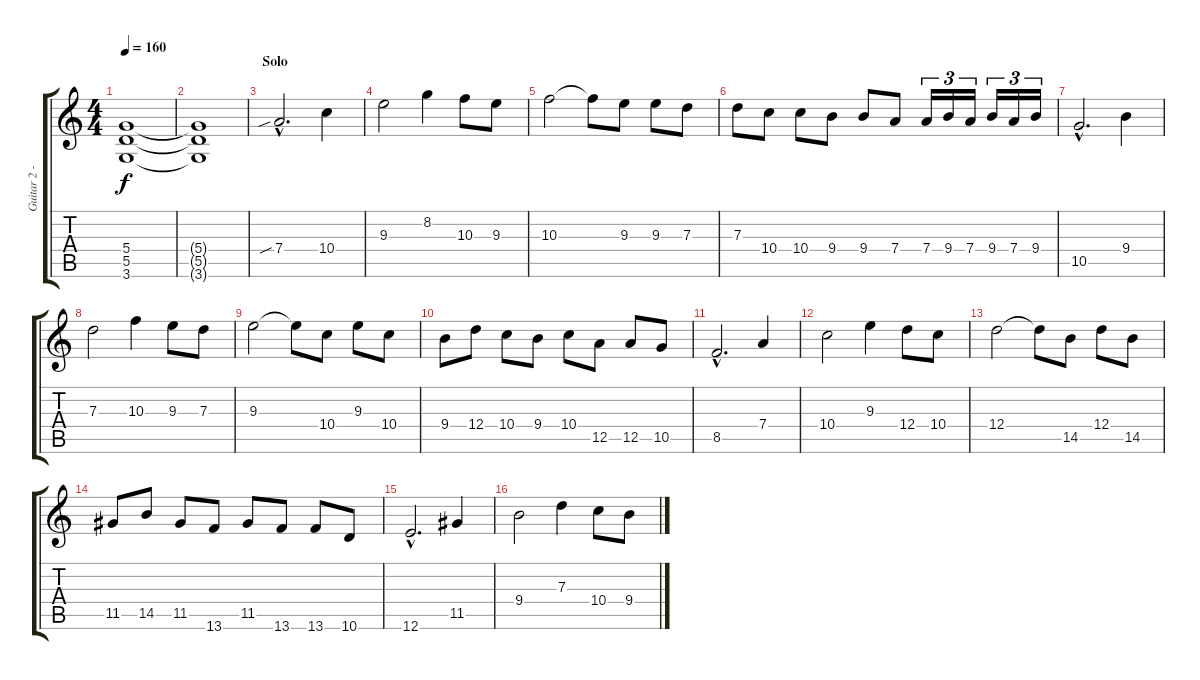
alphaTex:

\track ("Guitar 2 - BG" "Guitar 2 -") {instrument overdrivenguitar}
\staff {score tabs}
\tuning (E4 B3 G3 D3 A2 E2) {hide}
\ts (4 4)
\tempo 160
\clef g2
\ks c
(5.4 5.5 3.6).1{dy f} |
(5.4{t} 5.5{t} 3.6{t}).1 |
\section ("" "Solo")
7.4{sib hac}.2{d} 10.4.4 |
9.3.2 8.2.4 10.3.8 9.3.8 |
10.3.2 10.3{t}.8 9.3.8 9.3.8 7.3.8 |
7.3.8 10.4.8 10.4.8 9.4.8 9.4.8 7.4.8 7.4.16{tu (3 2)} 9.4.16{tu (3 2)} 7.4.16{tu (3 2)} 9.4.16{tu (3 2)} 7.4.16{tu (3 2)} 9.4.16{tu (3 2)} |
10.5{hac}.2{d} 9.4.4 |
7.3.2 10.3.4 9.3.8 7.3.8 |
9.3.2 9.3{t}.8 10.4.8 9.3.8 10.4.8 |
9.4.8 12.4.8 10.4.8 9.4.8 10.4.8 12.5.8 12.5.8 10.5.8 |
8.5{hac}.2{d} 7.4.4 |
10.4.2 9.3.4 12.4.8 10.4.8 |
12.4.2 12.4{t}.8 14.5.8 12.4.8 14.5.8 |
11.5.8 14.5.8 11.5.8 13.6.8 11.5.8 13.6.8 13.6.8 10.6.8 |
12.6{hac}.2{d} 11.5.4 |
9.4.2 7.3.4 10.4.8 9.4.8
